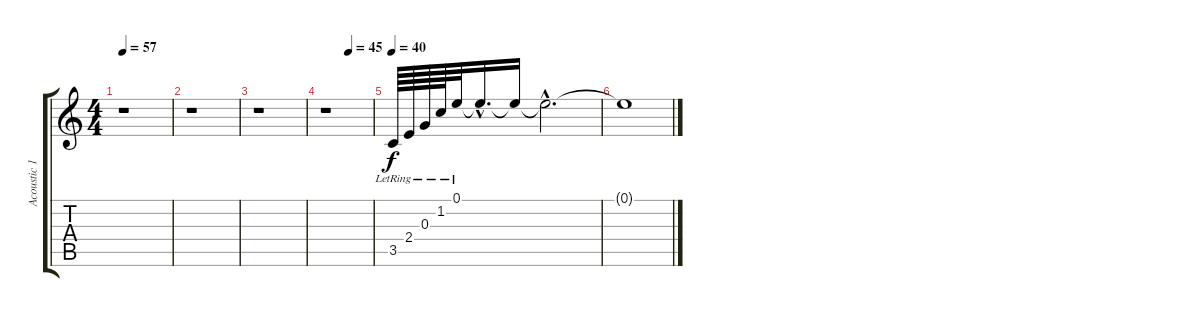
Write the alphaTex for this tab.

\track ("Acoustic 12-string" "Acoustic 1") {instrument acousticguitarsteel}
\staff {score tabs}
\tuning (E4 B3 G3 D3 A2 E2) {hide}
\ts (4 4)
\tempo 57
\clef g2
\ks c
r.1{dy f} |
r.1 |
r.1 |
\tempo (45 0.5)
r.1 |
\tempo 40
3.5{lr}.64{volume 16} 2.4{lr}.64 0.3{lr}.64 1.2{lr}.64 0.1{lr}.32 0.1{hac t}.16{d} 0.1{t}.16 0.1{hac t}.2{d} |
0.1{t}.1
